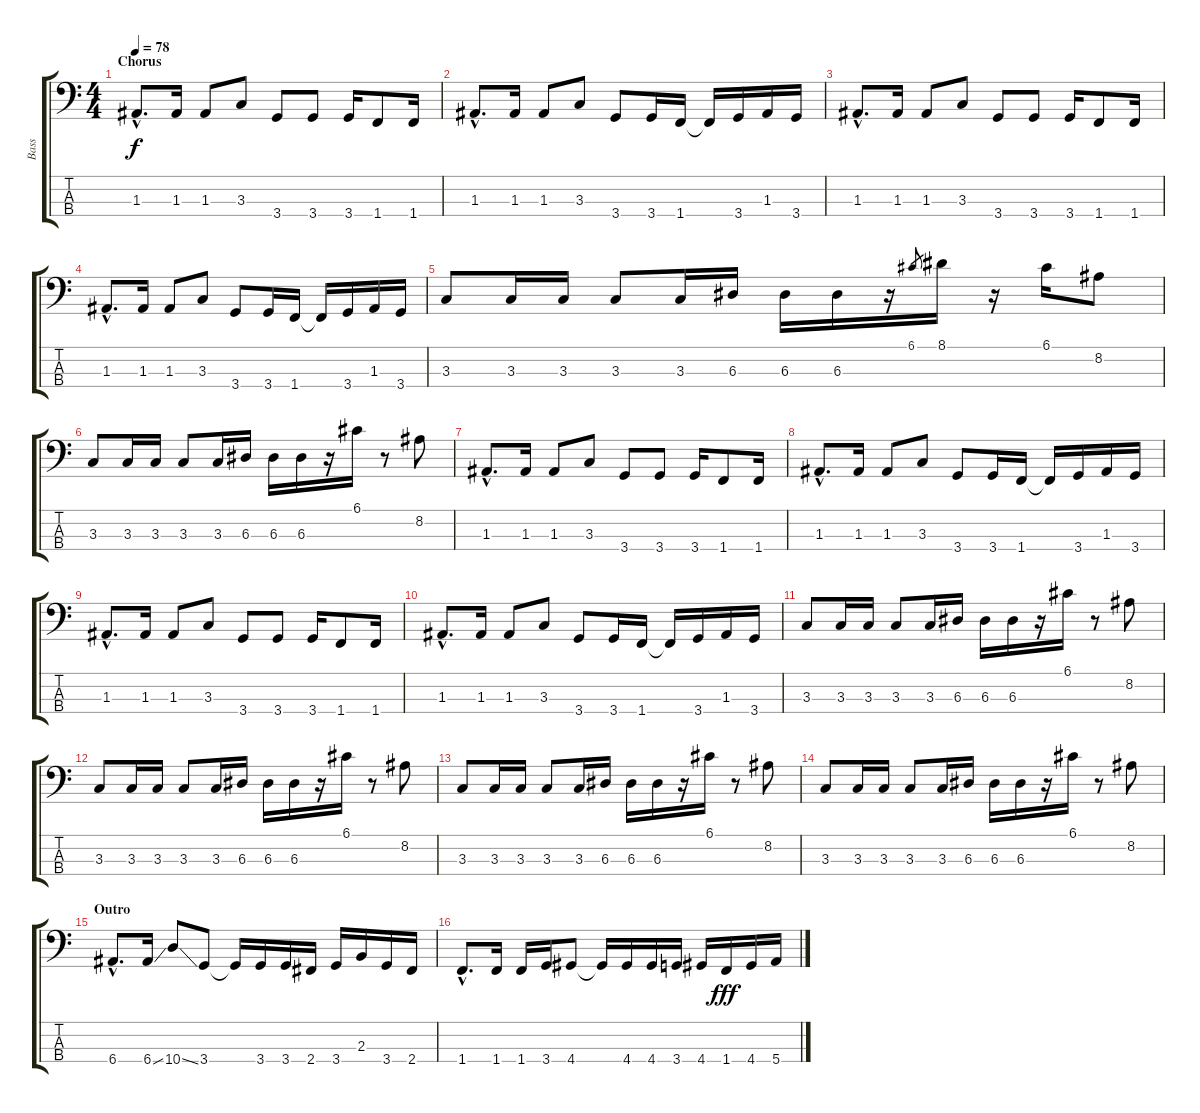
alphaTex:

\track ("Bass" "Bass") {instrument electricbasspick}
\staff {score tabs}
\tuning (G2 D2 A1 E1) {hide}
\ts (4 4)
\section ("" "Chorus")
\tempo 78
\clef f4
\ks c
1.3{hac}.8{d dy f} 1.3.16 1.3.8 3.3.8 3.4.8 3.4.8 3.4.16 1.4.8 1.4.16 |
1.3{hac}.8{d} 1.3.16 1.3.8 3.3.8 3.4.8 3.4.16 1.4.16 1.4{t}.16 3.4.16 1.3.16 3.4.16 |
1.3{hac}.8{d} 1.3.16 1.3.8 3.3.8 3.4.8 3.4.8 3.4.16 1.4.8 1.4.16 |
1.3{hac}.8{d} 1.3.16 1.3.8 3.3.8 3.4.8 3.4.16 1.4.16 1.4{t}.16 3.4.16 1.3.16 3.4.16 |
3.3.8 3.3.16 3.3.16 3.3.8 3.3.16 6.3.16 6.3.16 6.3.16 r.16 6.1.8{gr} 8.1.16 r.16 6.1.16 8.2.8 |
3.3.8 3.3.16 3.3.16 3.3.8 3.3.16 6.3.16 6.3.16 6.3.16 r.16 6.1.16 r.8 8.2.8 |
1.3{hac}.8{d} 1.3.16 1.3.8 3.3.8 3.4.8 3.4.8 3.4.16 1.4.8 1.4.16 |
1.3{hac}.8{d} 1.3.16 1.3.8 3.3.8 3.4.8 3.4.16 1.4.16 1.4{t}.16 3.4.16 1.3.16 3.4.16 |
1.3{hac}.8{d} 1.3.16 1.3.8 3.3.8 3.4.8 3.4.8 3.4.16 1.4.8 1.4.16 |
1.3{hac}.8{d} 1.3.16 1.3.8 3.3.8 3.4.8 3.4.16 1.4.16 1.4{t}.16 3.4.16 1.3.16 3.4.16 |
3.3.8 3.3.16 3.3.16 3.3.8 3.3.16 6.3.16 6.3.16 6.3.16 r.16 6.1.16 r.8 8.2.8 |
3.3.8 3.3.16 3.3.16 3.3.8 3.3.16 6.3.16 6.3.16 6.3.16 r.16 6.1.16 r.8 8.2.8 |
3.3.8 3.3.16 3.3.16 3.3.8 3.3.16 6.3.16 6.3.16 6.3.16 r.16 6.1.16 r.8 8.2.8 |
3.3.8 3.3.16 3.3.16 3.3.8 3.3.16 6.3.16 6.3.16 6.3.16 r.16 6.1.16 r.8 8.2.8 |
\section ("" "Outro")
6.4{hac}.8{d} 6.4{ss}.16 10.4{ss}.8 3.4.8 3.4{t}.16 3.4.16 3.4.16 2.4.16 3.4.16 2.3.16 3.4.16 2.4.16 |
1.4{hac}.8{d} 1.4.16 1.4.16 3.4.16 4.4.8 4.4{t}.16 4.4.16 4.4.16 3.4.16 4.4.16 1.4.16{dy fff} 4.4.16 5.4.16
